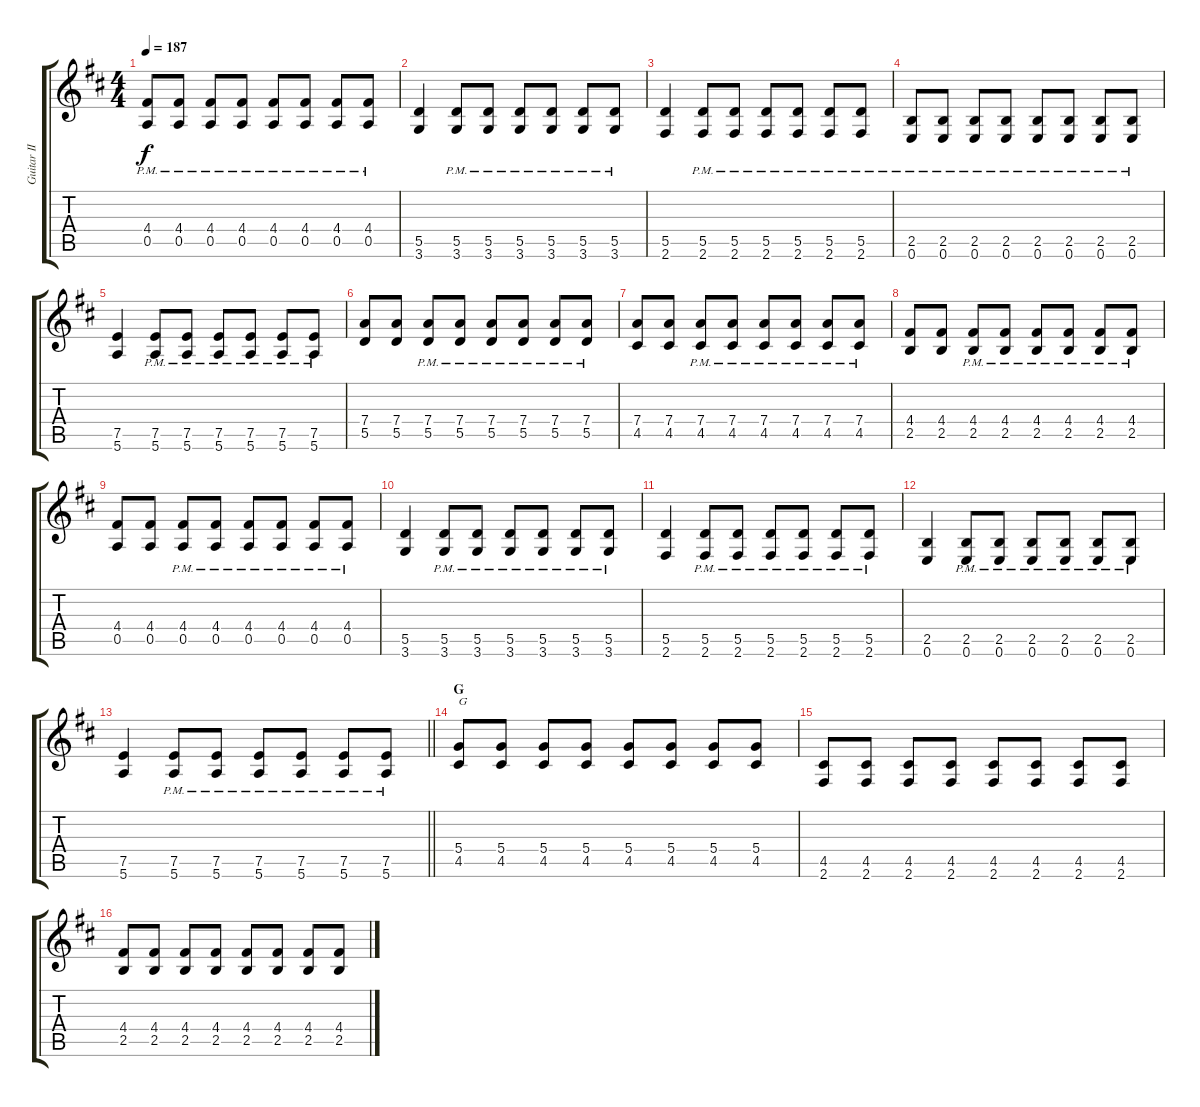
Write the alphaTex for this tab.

\track ("Guitar II" "Guitar II") {instrument overdrivenguitar}
\staff {score tabs}
\tuning (E4 B3 G3 D3 A2 E2) {hide}
\ts (4 4)
\tempo 187
\clef g2
\ks d
(4.4{pm} 0.5{pm}).8{dy f} (4.4{pm} 0.5{pm}).8 (4.4{pm} 0.5{pm}).8 (4.4{pm} 0.5{pm}).8 (4.4{pm} 0.5{pm}).8 (4.4{pm} 0.5{pm}).8 (4.4{pm} 0.5{pm}).8 (4.4{pm} 0.5{pm}).8 |
(5.5 3.6).4 (5.5{pm} 3.6{pm}).8 (5.5{pm} 3.6{pm}).8 (5.5{pm} 3.6{pm}).8 (5.5{pm} 3.6{pm}).8 (5.5{pm} 3.6{pm}).8 (5.5{pm} 3.6{pm}).8 |
(5.5 2.6).4 (5.5{pm} 2.6{pm}).8 (5.5{pm} 2.6{pm}).8 (5.5{pm} 2.6{pm}).8 (5.5{pm} 2.6{pm}).8 (5.5{pm} 2.6{pm}).8 (5.5{pm} 2.6{pm}).8 |
(2.5{pm} 0.6{pm}).8 (2.5{pm} 0.6{pm}).8 (2.5{pm} 0.6{pm}).8 (2.5{pm} 0.6{pm}).8 (2.5{pm} 0.6{pm}).8 (2.5{pm} 0.6{pm}).8 (2.5{pm} 0.6{pm}).8 (2.5{pm} 0.6{pm}).8 |
(7.5 5.6).4 (7.5{pm} 5.6{pm}).8 (7.5{pm} 5.6{pm}).8 (7.5{pm} 5.6{pm}).8 (7.5{pm} 5.6{pm}).8 (7.5{pm} 5.6{pm}).8 (7.5{pm} 5.6{pm}).8 |
(7.4 5.5).8 (7.4 5.5).8 (7.4{pm} 5.5{pm}).8 (7.4{pm} 5.5{pm}).8 (7.4{pm} 5.5{pm}).8 (7.4{pm} 5.5{pm}).8 (7.4{pm} 5.5{pm}).8 (7.4{pm} 5.5{pm}).8 |
(7.4 4.5).8 (7.4 4.5).8 (7.4{pm} 4.5{pm}).8 (7.4{pm} 4.5{pm}).8 (7.4{pm} 4.5{pm}).8 (7.4{pm} 4.5{pm}).8 (7.4{pm} 4.5{pm}).8 (7.4{pm} 4.5{pm}).8 |
(4.4 2.5).8 (4.4 2.5).8 (4.4{pm} 2.5{pm}).8 (4.4{pm} 2.5{pm}).8 (4.4{pm} 2.5{pm}).8 (4.4{pm} 2.5{pm}).8 (4.4{pm} 2.5{pm}).8 (4.4{pm} 2.5{pm}).8 |
(4.4 0.5).8 (4.4 0.5).8 (4.4{pm} 0.5{pm}).8 (4.4{pm} 0.5{pm}).8 (4.4{pm} 0.5{pm}).8 (4.4{pm} 0.5{pm}).8 (4.4{pm} 0.5{pm}).8 (4.4{pm} 0.5{pm}).8 |
(5.5 3.6).4 (5.5{pm} 3.6{pm}).8 (5.5{pm} 3.6{pm}).8 (5.5{pm} 3.6{pm}).8 (5.5{pm} 3.6{pm}).8 (5.5{pm} 3.6{pm}).8 (5.5{pm} 3.6{pm}).8 |
(5.5 2.6).4 (5.5{pm} 2.6{pm}).8 (5.5{pm} 2.6{pm}).8 (5.5{pm} 2.6{pm}).8 (5.5{pm} 2.6{pm}).8 (5.5{pm} 2.6{pm}).8 (5.5{pm} 2.6{pm}).8 |
(2.5 0.6).4 (2.5{pm} 0.6{pm}).8 (2.5{pm} 0.6{pm}).8 (2.5{pm} 0.6{pm}).8 (2.5{pm} 0.6{pm}).8 (2.5{pm} 0.6{pm}).8 (2.5{pm} 0.6{pm}).8 |
\barLineRight lightlight
(7.5 5.6).4 (7.5{pm} 5.6{pm}).8 (7.5{pm} 5.6{pm}).8 (7.5{pm} 5.6{pm}).8 (7.5{pm} 5.6{pm}).8 (7.5{pm} 5.6{pm}).8 (7.5{pm} 5.6{pm}).8 |
\section ("" "G")
(5.4 4.5).8{txt "G"} (5.4 4.5).8 (5.4 4.5).8 (5.4 4.5).8 (5.4 4.5).8 (5.4 4.5).8 (5.4 4.5).8 (5.4 4.5).8 |
(4.5 2.6).8 (4.5 2.6).8 (4.5 2.6).8 (4.5 2.6).8 (4.5 2.6).8 (4.5 2.6).8 (4.5 2.6).8 (4.5 2.6).8 |
(4.4 2.5).8 (4.4 2.5).8 (4.4 2.5).8 (4.4 2.5).8 (4.4 2.5).8 (4.4 2.5).8 (4.4 2.5).8 (4.4 2.5).8
